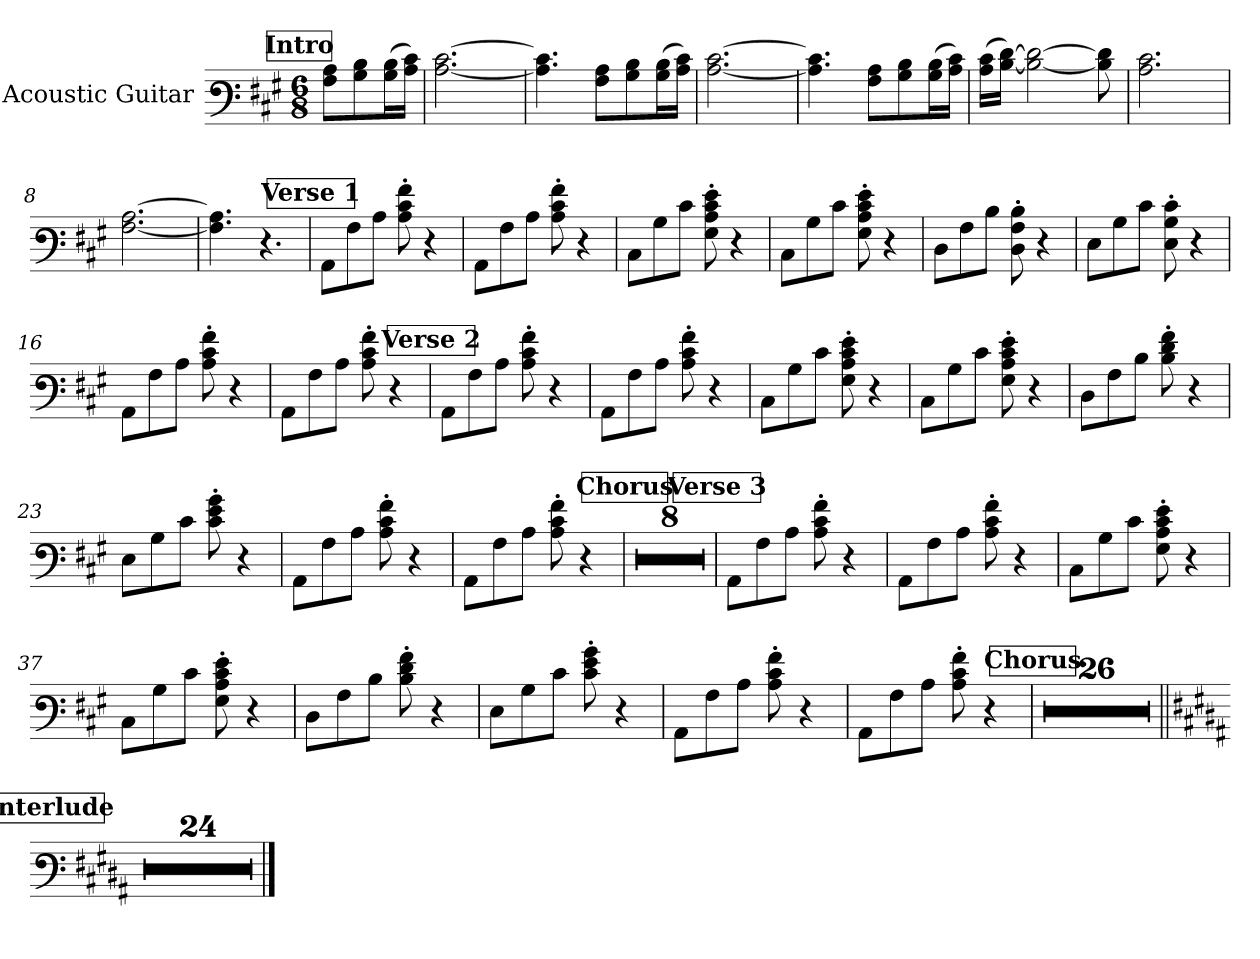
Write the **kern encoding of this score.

**kern
*part1
*staff1
*I"Acoustic Guitar
*I'Guit.
*stria6
*
*k[f#c#g#]
*M6/8
*MM79
!!LO:REH:place=s1:a:B:fs=14:t=Intro
=1
8A\ 8c#\L
8B\ 8d\
(>16B\ 16d\L
16c#\ 16e\JJ)
=2
[2.c#\ [2.e\
=3
4.c#\] 4.e\]
8A\ 8c#\L
8B\ 8d\
(>16B\ 16d\L
16c#\ 16e\JJ)
=4
[2.c#\ [2.e\
=5
4.c#\] 4.e\]
8A\ 8c#\L
8B\ 8d\
(>16B\ 16d\L
16c#\ 16e\JJ)
=6
(>16c#\ 16e\LL
[16d\ [16f#\JJ)
2d\_ 2f#\_
8d\] 8f#\]
=7
2.c#\ 2.e\
=8
[2.A\ [2.c#\
!!LO:LB:g=z
=9
4.A\] 4.c#\]
4.r
!!LO:REH:place=s1:a:B:fs=14:t=Verse 1
=10
8AA\L
8A\
8c#\J
8c#\' 8e\' 8a\'
4r
=11
8AA\L
8A\
8c#\J
8c#\' 8e\' 8a\'
4r
=12
8C#\L
8B\
8e\J
8G#\' 8c#\' 8e\' 8g#\'
4r
=13
8C#\L
8B\
8e\J
8G#\' 8c#\' 8e\' 8g#\'
4r
=14
8D\L
8A\
8d\J
8D\' 8A\' 8d\'
4r
=15
8E\L
8B\
8e\J
8E\' 8B\' 8e\'
4r
=16
8AA\L
8A\
8c#\J
8c#\' 8e\' 8a\'
4r
=17
8AA\L
8A\
8c#\J
8c#\' 8e\' 8a\'
4r
!!LO:LB:g=z
!!LO:REH:place=s1:a:B:fs=14:t=Verse 2
=18
8AA\L
8A\
8c#\J
8c#\' 8e\' 8a\'
4r
=19
8AA\L
8A\
8c#\J
8c#\' 8e\' 8a\'
4r
=20
8C#\L
8B\
8e\J
8G#\' 8c#\' 8e\' 8g#\'
4r
=21
8C#\L
8B\
8e\J
8G#\' 8c#\' 8e\' 8g#\'
4r
=22
8D\L
8A\
8d\J
8d\' 8f#\' 8a\'
4r
=23
8E\L
8B\
8e\J
8e\' 8g#\' 8b\'
4r
=24
8AA\L
8A\
8c#\J
8c#\' 8e\' 8a\'
4r
=25
8AA\L
8A\
8c#\J
8c#\' 8e\' 8a\'
4r
!!LO:REH:place=s1:B:fs=14:t=Chorus
=26
2.r
=27
2.r
!!LO:LB:g=z
=28
2.r
=29
2.r
=30
2.r
=31
2.r
=32
2.r
=33
2.r
!!LO:REH:place=s1:a:B:fs=14:t=Verse 3
=34
8AA\L
8A\
8c#\J
8c#\' 8e\' 8a\'
4r
=35
8AA\L
8A\
8c#\J
8c#\' 8e\' 8a\'
4r
=36
8C#\L
8B\
8e\J
8G#\' 8c#\' 8e\' 8g#\'
4r
=37
8C#\L
8B\
8e\J
8G#\' 8c#\' 8e\' 8g#\'
4r
=38
8D\L
8A\
8d\J
8d\' 8f#\' 8a\'
4r
=39
8E\L
8B\
8e\J
8e\' 8g#\' 8b\'
4r
!!LO:LB:g=z
=40
8AA\L
8A\
8c#\J
8c#\' 8e\' 8a\'
4r
=41
8AA\L
8A\
8c#\J
8c#\' 8e\' 8a\'
4r
!!LO:REH:place=s1:B:fs=14:t=Chorus
=42
2.r
=43
2.r
=44
2.r
=45
2.r
=46
2.r
=47
2.r
=48
2.r
=49
2.r
=50
2.r
=51
2.r
=52
2.r
=53
2.r
=54
2.r
=55
2.r
!!LO:REH:place=s1:a:B:fs=14:t=Bridge
=56
2.r
=57
2.r
=58
2.r
=59
2.r
=60
2.r
!!LO:LB:g=z
=61
2.r
=62
2.r
=63
2.r
=64
2.r
=65
2.r
=66
2.r
=67
2.r
!!LO:REH:place=s1:B:fs=14:t=Interlude
=68||
*k[f#c#g#d#a#]
2.r
=69
2.r
=70
2.r
=71
2.r
=72
2.r
=73
2.r
!!LO:REH:place=s1:B:fs=14:t=Chorus
=74
2.r
=75
2.r
=76
2.r
=77
2.r
=78
2.r
=79
2.r
=80
2.r
=81
2.r
=82
2.r
=83
2.r
=84
2.r
=85
2.r
=86
2.r
=87
2.r
=88
2.r
=89
2.r
=90
2.r
!!LO:PB:g=z
=91
2.r
==
*-
